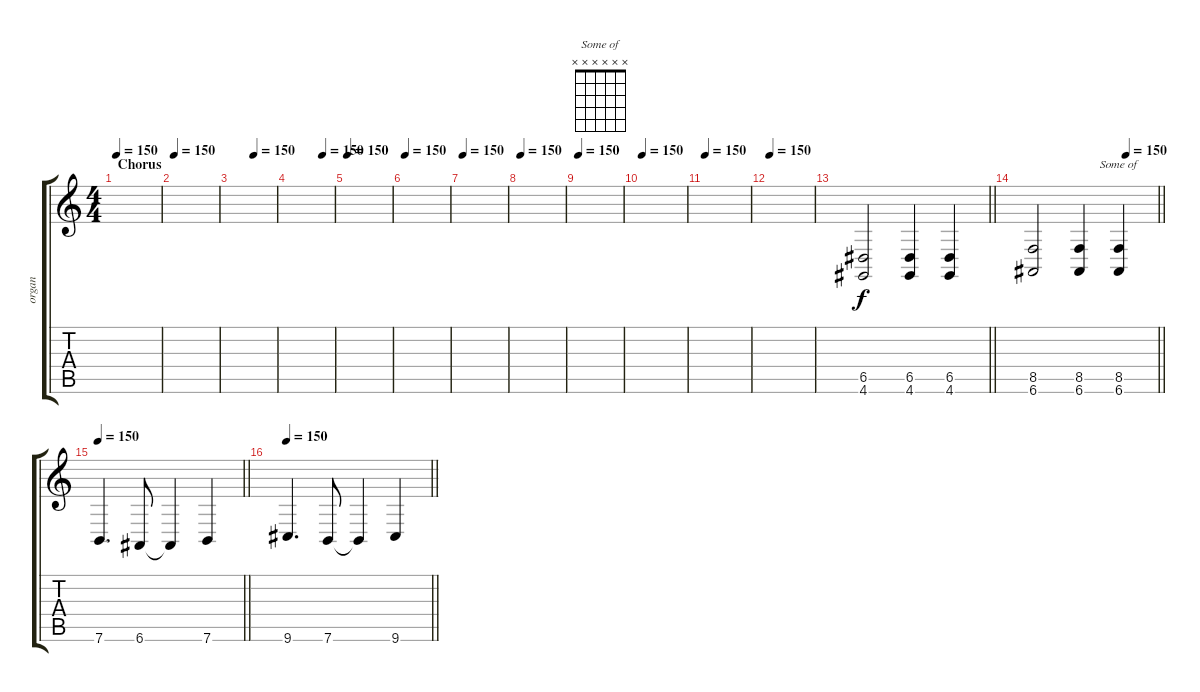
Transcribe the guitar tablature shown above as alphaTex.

\track ("organ" "organ") {instrument rockorgan}
\staff {score tabs}
\tuning (E4 B3 G3 D3 A2 E2) {hide}
\chord ("Some of " x x x x x x)
\ts (4 4)
\section ("" "Chorus")
\tempo 150
\clef g2
\ks c
|
\tempo 150
|
\tempo (150 0.5)
|
\tempo (150 0.75)
|
\tempo 150
|
\tempo 150
|
\tempo 150
|
\tempo 150
|
\tempo 150
|
\tempo 150
|
\tempo 150
|
\tempo 150
|
\barLineRight lightlight
(6.5 4.6).2 (6.5 4.6).4 (6.5 4.6).4 |
\tempo (150 0.75)
\barLineRight lightlight
(8.5 6.6).2 (8.5 6.6).4 (8.5 6.6).4{ch "Some of "} |
\tempo 150
\barLineRight lightlight
7.6.4{d} 6.6.8 6.6{t}.4 7.6.4 |
\tempo 150
\barLineRight lightlight
9.6.4{d} 7.6.8 7.6{t}.4 9.6.4
